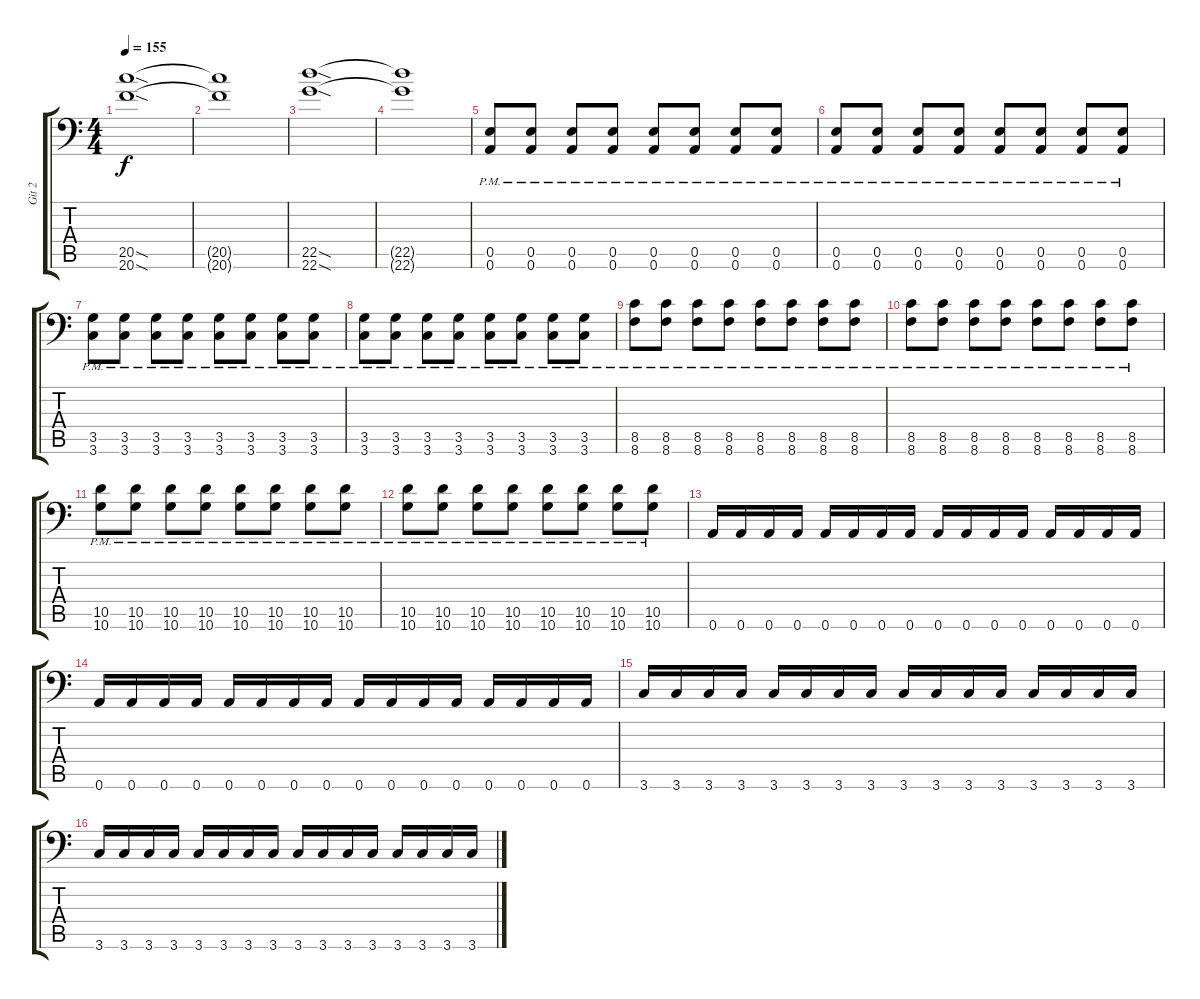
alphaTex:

\track ("Git 2" "Git 2") {instrument distortionguitar}
\staff {score tabs}
\tuning (B3 Gb3 D3 A2 E2 A1) {hide}
\ts (4 4)
\tempo 155
\clef f4
\ks c
(20.5{sod} 20.6{sod}).1{dy f} |
(20.5{t} 20.6{t}).1 |
(22.5{sod} 22.6{sod}).1 |
(22.5{t} 22.6{t}).1 |
(0.5{pm} 0.6{pm}).8{volume 15} (0.5{pm} 0.6{pm}).8 (0.5{pm} 0.6{pm}).8 (0.5{pm} 0.6{pm}).8 (0.5{pm} 0.6{pm}).8 (0.5{pm} 0.6{pm}).8 (0.5{pm} 0.6{pm}).8 (0.5{pm} 0.6{pm}).8 |
(0.5{pm} 0.6{pm}).8 (0.5{pm} 0.6{pm}).8 (0.5{pm} 0.6{pm}).8 (0.5{pm} 0.6{pm}).8 (0.5{pm} 0.6{pm}).8 (0.5{pm} 0.6{pm}).8 (0.5{pm} 0.6{pm}).8 (0.5{pm} 0.6{pm}).8 |
(3.5{pm} 3.6{pm}).8 (3.5{pm} 3.6{pm}).8 (3.5{pm} 3.6{pm}).8 (3.5{pm} 3.6{pm}).8 (3.5{pm} 3.6{pm}).8 (3.5{pm} 3.6{pm}).8 (3.5{pm} 3.6{pm}).8 (3.5{pm} 3.6{pm}).8 |
(3.5{pm} 3.6{pm}).8 (3.5{pm} 3.6{pm}).8 (3.5{pm} 3.6{pm}).8 (3.5{pm} 3.6{pm}).8 (3.5{pm} 3.6{pm}).8 (3.5{pm} 3.6{pm}).8 (3.5{pm} 3.6{pm}).8 (3.5{pm} 3.6{pm}).8 |
(8.5{pm} 8.6{pm}).8 (8.5{pm} 8.6{pm}).8 (8.5{pm} 8.6{pm}).8 (8.5{pm} 8.6{pm}).8 (8.5{pm} 8.6{pm}).8 (8.5{pm} 8.6{pm}).8 (8.5{pm} 8.6{pm}).8 (8.5{pm} 8.6{pm}).8 |
(8.5{pm} 8.6{pm}).8 (8.5{pm} 8.6{pm}).8 (8.5{pm} 8.6{pm}).8 (8.5{pm} 8.6{pm}).8 (8.5{pm} 8.6{pm}).8 (8.5{pm} 8.6{pm}).8 (8.5{pm} 8.6{pm}).8 (8.5{pm} 8.6{pm}).8 |
(10.5{pm} 10.6{pm}).8 (10.5{pm} 10.6{pm}).8 (10.5{pm} 10.6{pm}).8 (10.5{pm} 10.6{pm}).8 (10.5{pm} 10.6{pm}).8 (10.5{pm} 10.6{pm}).8 (10.5{pm} 10.6{pm}).8 (10.5{pm} 10.6{pm}).8 |
(10.5{pm} 10.6{pm}).8 (10.5{pm} 10.6{pm}).8 (10.5{pm} 10.6{pm}).8 (10.5{pm} 10.6{pm}).8 (10.5{pm} 10.6{pm}).8 (10.5{pm} 10.6{pm}).8 (10.5{pm} 10.6{pm}).8 (10.5{pm} 10.6{pm}).8 |
0.6.16 0.6.16 0.6.16 0.6.16 0.6.16 0.6.16 0.6.16 0.6.16 0.6.16 0.6.16 0.6.16 0.6.16 0.6.16 0.6.16 0.6.16 0.6.16 |
0.6.16 0.6.16 0.6.16 0.6.16 0.6.16 0.6.16 0.6.16 0.6.16 0.6.16 0.6.16 0.6.16 0.6.16 0.6.16 0.6.16 0.6.16 0.6.16 |
3.6.16 3.6.16 3.6.16 3.6.16 3.6.16 3.6.16 3.6.16 3.6.16 3.6.16 3.6.16 3.6.16 3.6.16 3.6.16 3.6.16 3.6.16 3.6.16 |
3.6.16 3.6.16 3.6.16 3.6.16 3.6.16 3.6.16 3.6.16 3.6.16 3.6.16 3.6.16 3.6.16 3.6.16 3.6.16 3.6.16 3.6.16 3.6.16
